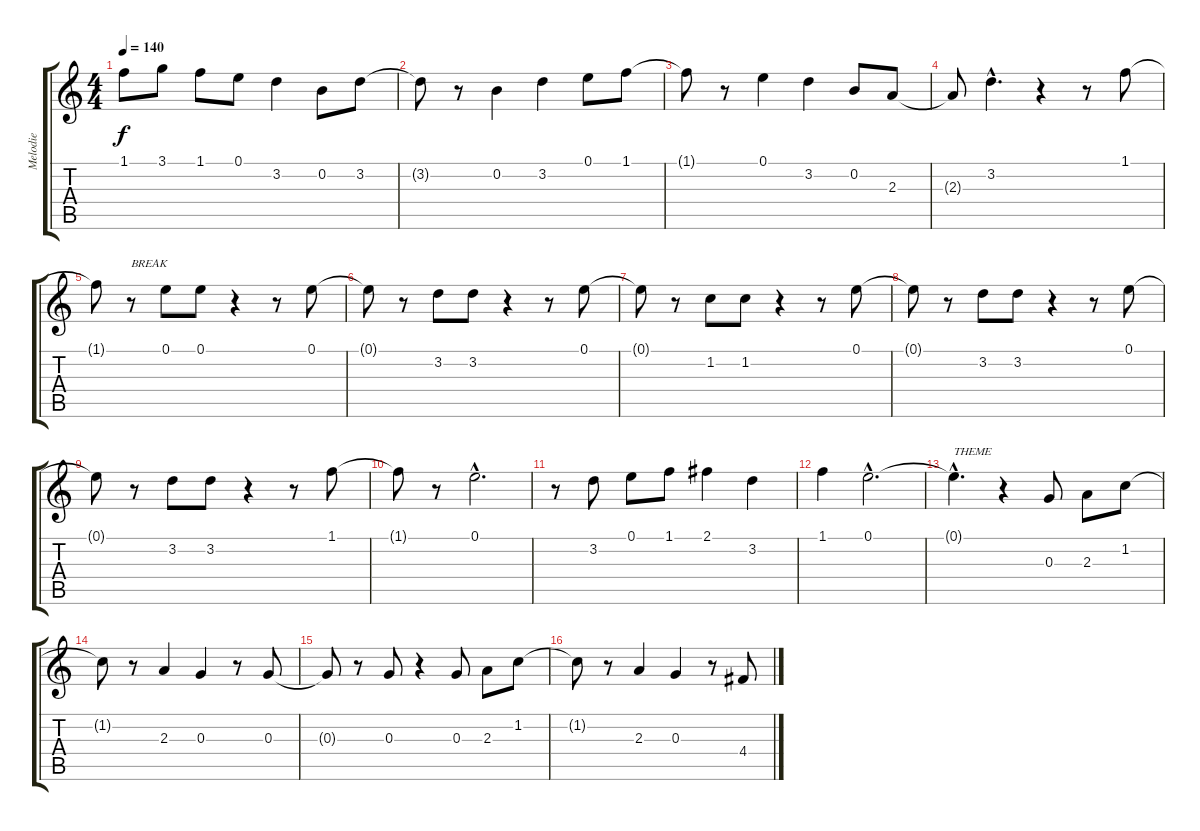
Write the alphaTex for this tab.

\track ("Melodie" "Melodie") {instrument electricbassfinger}
\staff {score tabs}
\tuning (E4 B3 G3 D3 A2 E2) {hide}
\ts (4 4)
\tempo 140
\clef g2
\ks c
1.1.8{dy f} 3.1.8 1.1.8 0.1.8 3.2.4 0.2.8 3.2.8 |
3.2{t}.8 r.8 0.2.4 3.2.4 0.1.8 1.1.8 |
1.1{t}.8 r.8 0.1.4 3.2.4 0.2.8 2.3.8 |
2.3{t}.8 3.2{hac}.4{d} r.4 r.8 1.1.8 |
1.1{t}.8 r.8{txt "BREAK"} 0.1.8 0.1.8 r.4 r.8 0.1.8 |
0.1{t}.8 r.8 3.2.8 3.2.8 r.4 r.8 0.1.8 |
0.1{t}.8 r.8 1.2.8 1.2.8 r.4 r.8 0.1.8 |
0.1{t}.8 r.8 3.2.8 3.2.8 r.4 r.8 0.1.8 |
0.1{t}.8 r.8 3.2.8 3.2.8 r.4 r.8 1.1.8 |
1.1{t}.8 r.8 0.1{hac}.2{d} |
r.8 3.2.8 0.1.8 1.1.8 2.1.4 3.2.4 |
1.1.4 0.1{hac}.2{d} |
0.1{hac t}.4{d txt "THEME"} r.4 0.3.8 2.3.8 1.2.8 |
1.2{t}.8 r.8 2.3.4 0.3.4 r.8 0.3.8 |
0.3{t}.8 r.8 0.3.8 r.4 0.3.8 2.3.8 1.2.8 |
1.2{t}.8 r.8 2.3.4 0.3.4 r.8 4.4.8
